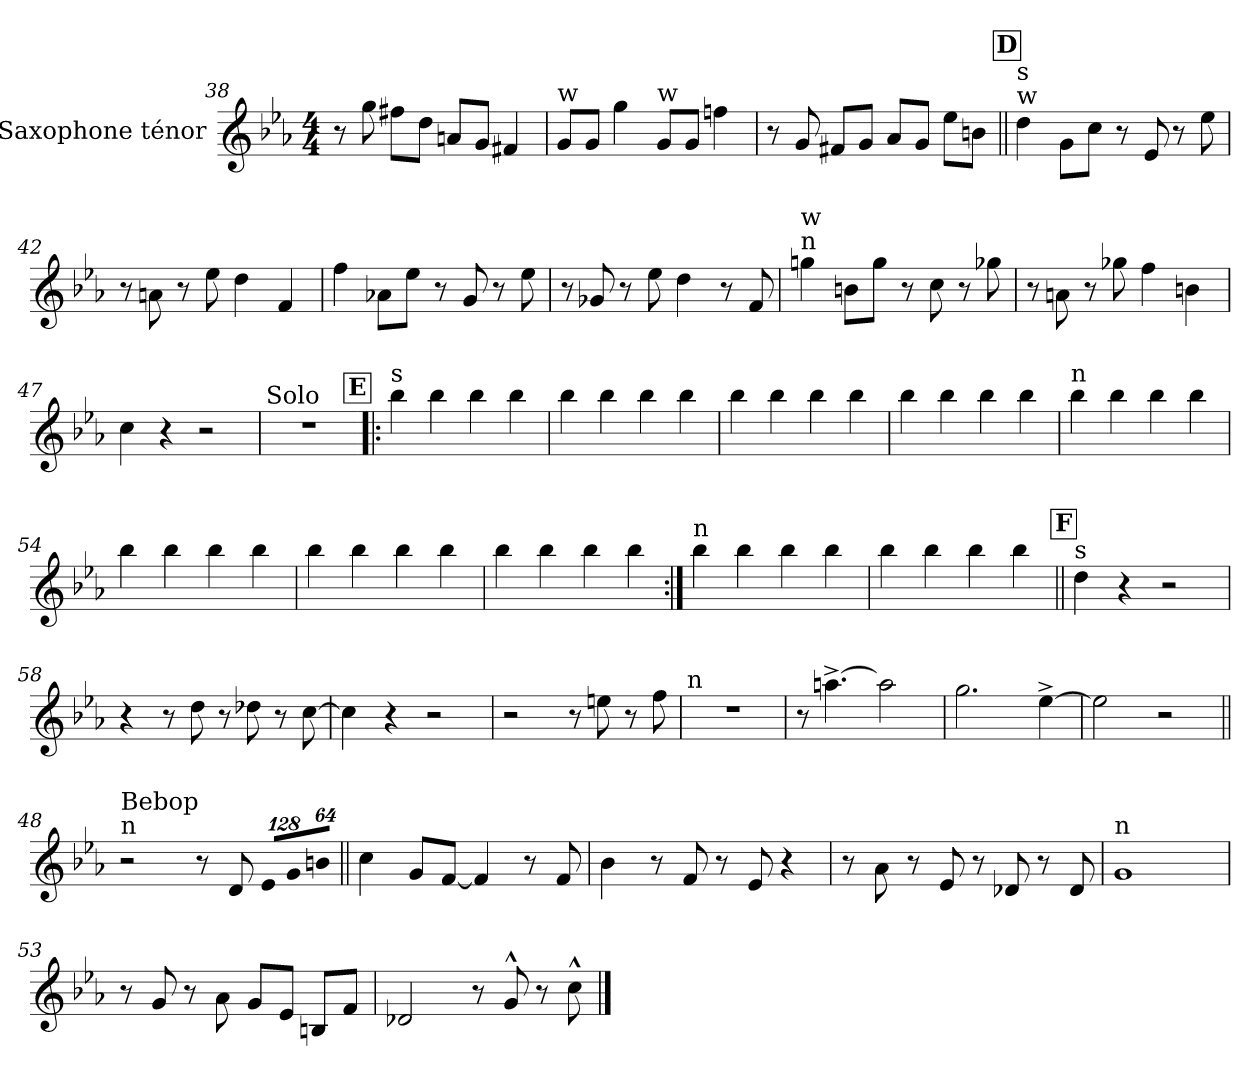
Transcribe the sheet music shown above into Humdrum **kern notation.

**kern
*part1
*staff1
*I"Saxophone ténor
*I'Sax. T.
*clefG2
*ITrd8c14
*k[b-e-a-]
*c:
*M4/4
=38
8r
8gi\
8f#Xi\L
8di\J
8Ani/L
8Gi/J
4F#Xi/
=39
!LO:TX:a:t=w
8Gi/L
8Gi/J
4gi\
!LO:TX:a:t=w
8Gi/L
8Gi/J
4fni\
=40
8r
8Gi/
8F#Xi/L
8Gi/J
8A-i/L
8Gi/J
8e-i\L
8Bni\J
!!LO:PB:g=z
!!LO:REH:place=s1:B:color=#000000:enc=box:fs=19.9975:t=D
=41||
!LO:TX:a:t=w
!LO:TX:a:t=s
4di\
8Gi\L
8ci\J
8r
8E-i/
8r
8e-i\
=42
8r
8Ani\
8r
8e-i\
4di\
4Fi/
=43
4fi\
8A-Xi\L
8e-i\J
8r
8Gi/
8r
8e-i\
=44
8r
8G-Xi/
8r
8e-i\
4di\
8r
8Fi/
!!LO:LB:g=z
=45
!LO:TX:a:t=n
!LO:TX:a:t=w
4gni\
8Bni\L
8gi\J
8r
8ci\
8r
8g-Xi\
=46
8r
8Ani\
8r
8g-Xi\
4fi\
4Bni\
=47
4ci\
4r
2r
=48
!LO:TX:a:t=Solo
1r
!!LO:LB:g=z
!!LO:REH:place=s1:B:color=#000000:enc=box:fs=19.9975:t=E
=49!|:
!LO:TX:a:t=s
4b-i
4b-i
4b-i
4b-i
=50
4b-i
4b-i
4b-i
4b-i
=51
4b-i
4b-i
4b-i
4b-i
=52
4b-i
4b-i
4b-i
4b-i
!!LO:LB:g=z
=53
!LO:TX:a:t=n
4b-i
4b-i
4b-i
4b-i
=54
4b-i
4b-i
4b-i
4b-i
=55
4b-i
4b-i
4b-i
4b-i
=56
4b-i
4b-i
4b-i
4b-i
!!LO:LB:g=z
=55:|!
!LO:TX:a:t=n
4b-i
4b-i
4b-i
4b-i
=56
4b-i
4b-i
4b-i
4b-i
!!LO:LB:g=z
!!LO:REH:place=s1:B:color=#000000:enc=box:fs=19.9975:t=F
=57||
!LO:TX:a:t=s
4di\
4r
2r
=58
4r
8r
8di\
8r
8d-Xi\
8r
[>8ci\
=59
4ci\]
4r
2r
=60
2r
8r
8eni\
8r
8fi\
!!LO:LB:g=z
=61
!LO:TX:a:t=n
1r
=62
8r
[>4.an^i\
2ai\]
=63
2.gi\
[>4e-^i\
=64
2e-i\]
2r
!!LO:LB:g=z
=48||
!LO:TX:a:t=n
!LO:TX:a:t=Bebop
2r
8r
8Di/
*Xbrackettup
!LO:N:vis=8
1024%85E-i/L
!LO:N:vis=8
1024%85Gi/
!LO:N:vis=8
512%43Bni/J
=49||
4ci\
8Gi/L
[<8Fi/J
4Fi/]
8r
8Fi/
=50
4B-i\
8r
8Fi/
8r
8E-i/
4r
=51
8r
8A-i\
8r
8E-i/
8r
8D-Xi/
8r
8D-i/
!!LO:LB:g=z
=52
!LO:TX:a:t=n
1Gi
=53
8r
8Gi/
8r
8A-i\
8Gi/L
8E-i/J
8BBni/L
8Fi/J
=54
2D-Xi/
8r
8G^^i/
8r
8c^^i\
==
*-
